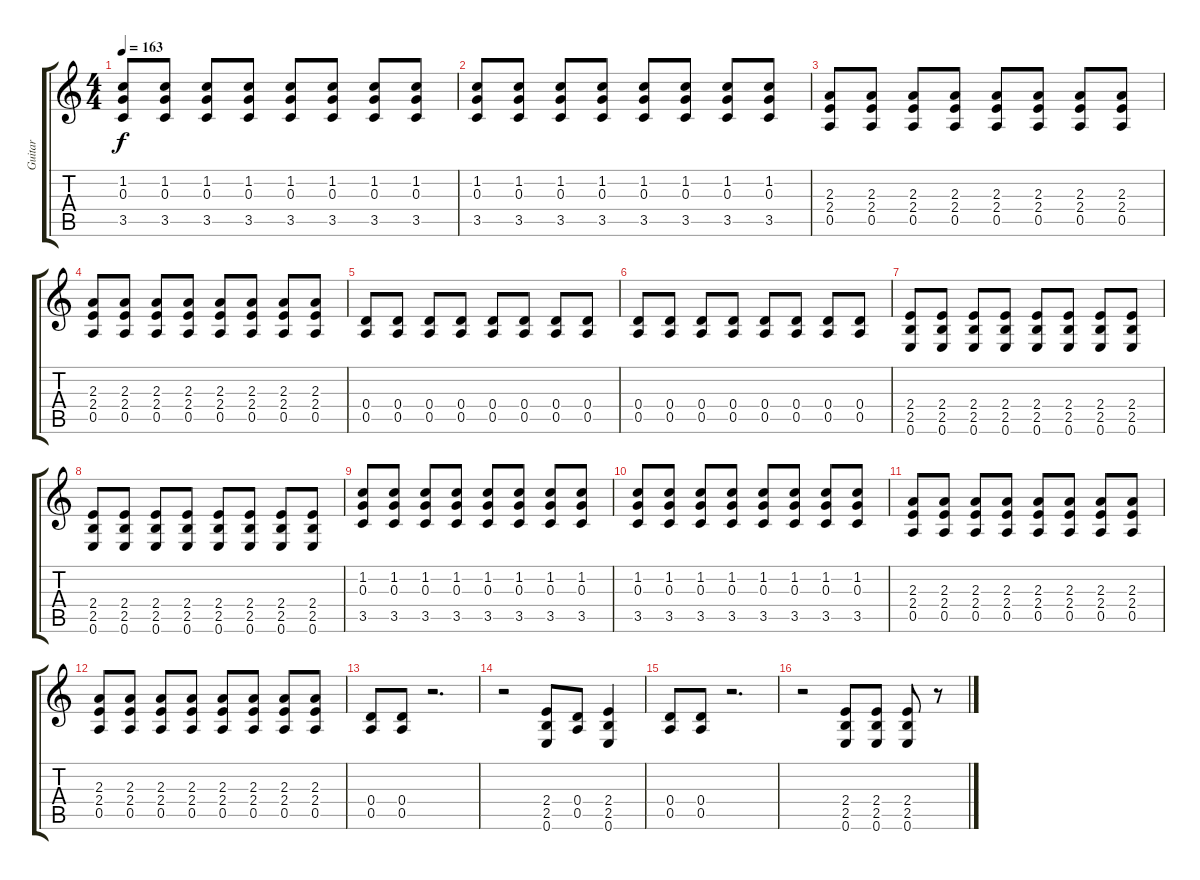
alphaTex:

\track ("Guitar" "Guitar") {instrument overdrivenguitar}
\staff {score tabs}
\tuning (E4 B3 G3 D3 A2 E2) {hide}
\ts (4 4)
\tempo 163
\clef g2
\ks c
(1.2 0.3 3.5).8{dy f} (1.2 0.3 3.5).8 (1.2 0.3 3.5).8 (1.2 0.3 3.5).8 (1.2 0.3 3.5).8 (1.2 0.3 3.5).8 (1.2 0.3 3.5).8 (1.2 0.3 3.5).8 |
(1.2 0.3 3.5).8 (1.2 0.3 3.5).8 (1.2 0.3 3.5).8 (1.2 0.3 3.5).8 (1.2 0.3 3.5).8 (1.2 0.3 3.5).8 (1.2 0.3 3.5).8 (1.2 0.3 3.5).8 |
(2.3 2.4 0.5).8 (2.3 2.4 0.5).8 (2.3 2.4 0.5).8 (2.3 2.4 0.5).8 (2.3 2.4 0.5).8 (2.3 2.4 0.5).8 (2.3 2.4 0.5).8 (2.3 2.4 0.5).8 |
(2.3 2.4 0.5).8 (2.3 2.4 0.5).8 (2.3 2.4 0.5).8 (2.3 2.4 0.5).8 (2.3 2.4 0.5).8 (2.3 2.4 0.5).8 (2.3 2.4 0.5).8 (2.3 2.4 0.5).8 |
(0.4 0.5).8 (0.4 0.5).8 (0.4 0.5).8 (0.4 0.5).8 (0.4 0.5).8 (0.4 0.5).8 (0.4 0.5).8 (0.4 0.5).8 |
(0.4 0.5).8 (0.4 0.5).8 (0.4 0.5).8 (0.4 0.5).8 (0.4 0.5).8 (0.4 0.5).8 (0.4 0.5).8 (0.4 0.5).8 |
(2.4 2.5 0.6).8 (2.4 2.5 0.6).8 (2.4 2.5 0.6).8 (2.4 2.5 0.6).8 (2.4 2.5 0.6).8 (2.4 2.5 0.6).8 (2.4 2.5 0.6).8 (2.4 2.5 0.6).8 |
(2.4 2.5 0.6).8 (2.4 2.5 0.6).8 (2.4 2.5 0.6).8 (2.4 2.5 0.6).8 (2.4 2.5 0.6).8 (2.4 2.5 0.6).8 (2.4 2.5 0.6).8 (2.4 2.5 0.6).8 |
(1.2 0.3 3.5).8 (1.2 0.3 3.5).8 (1.2 0.3 3.5).8 (1.2 0.3 3.5).8 (1.2 0.3 3.5).8 (1.2 0.3 3.5).8 (1.2 0.3 3.5).8 (1.2 0.3 3.5).8 |
(1.2 0.3 3.5).8 (1.2 0.3 3.5).8 (1.2 0.3 3.5).8 (1.2 0.3 3.5).8 (1.2 0.3 3.5).8 (1.2 0.3 3.5).8 (1.2 0.3 3.5).8 (1.2 0.3 3.5).8 |
(2.3 2.4 0.5).8 (2.3 2.4 0.5).8 (2.3 2.4 0.5).8 (2.3 2.4 0.5).8 (2.3 2.4 0.5).8 (2.3 2.4 0.5).8 (2.3 2.4 0.5).8 (2.3 2.4 0.5).8 |
(2.3 2.4 0.5).8 (2.3 2.4 0.5).8 (2.3 2.4 0.5).8 (2.3 2.4 0.5).8 (2.3 2.4 0.5).8 (2.3 2.4 0.5).8 (2.3 2.4 0.5).8 (2.3 2.4 0.5).8 |
(0.4 0.5).8 (0.4 0.5).8 r.2{d} |
r.2 (2.4 2.5 0.6).8 (0.4 0.5).8 (2.4 2.5 0.6).4 |
(0.4 0.5).8 (0.4 0.5).8 r.2{d} |
r.2 (2.4 2.5 0.6).8 (2.4 2.5 0.6).8 (2.4 2.5 0.6).8 r.8
